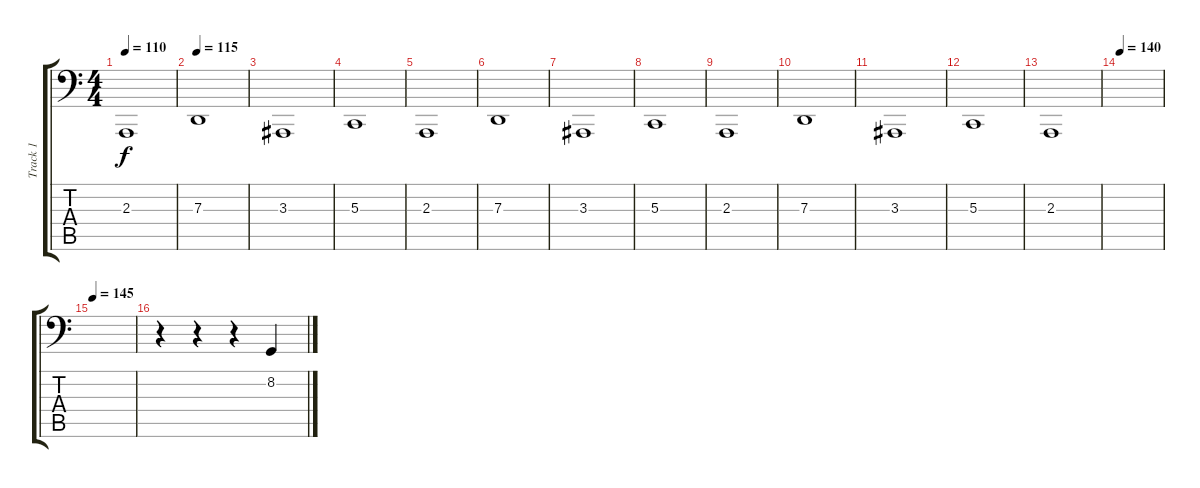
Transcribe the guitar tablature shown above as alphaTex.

\track ("Track 1" "Track 1") {instrument brightacousticpiano}
\staff {score tabs}
\tuning (E2 B1 G1 D1 A0 E0) {hide}
\ts (4 4)
\tempo 110
\clef f4
\ks c
2.3.1{dy f} |
\tempo 115
7.3.1 |
3.3.1 |
5.3.1 |
2.3.1 |
7.3.1 |
3.3.1 |
5.3.1 |
2.3.1 |
7.3.1 |
3.3.1 |
5.3.1 |
2.3.1 |
\tempo 140
|
\tempo 145
|
r.4 r.4 r.4 8.2.4
